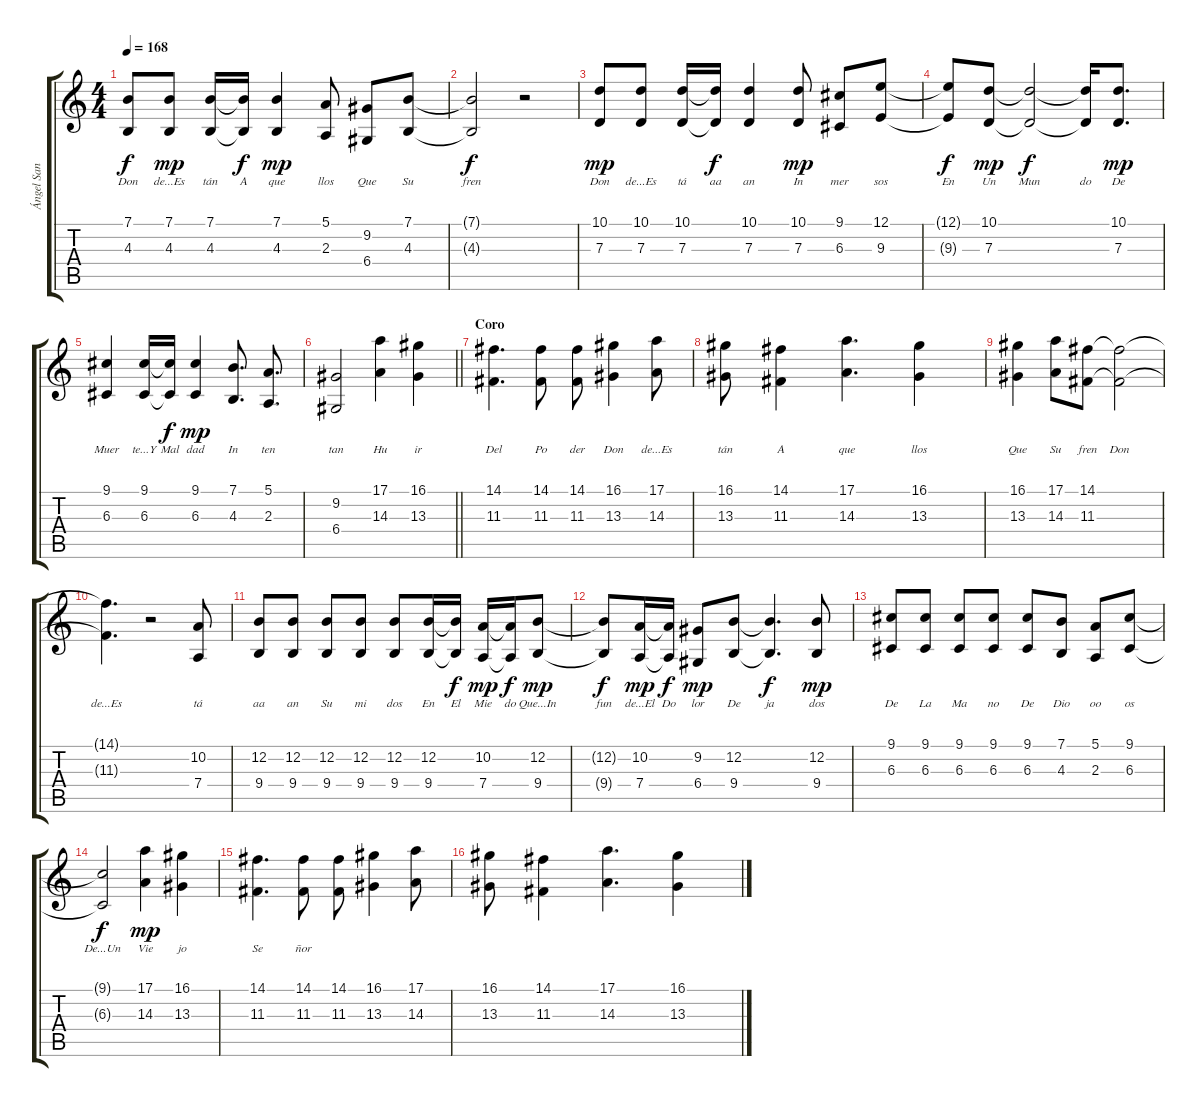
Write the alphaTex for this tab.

\track ("Ángel San Juan (Voz)" "Ángel San ") {instrument lead2sawtooth}
\staff {score tabs}
\tuning (E4 B3 G3 D3 A2 E2) {hide}
\ts (4 4)
\tempo 168
\clef g2
\ks c
(7.1{t} 4.3{t}).8{lyrics (0 "Don") lyrics (1 "") lyrics (2 "") lyrics (3 "") lyrics (4 "") dy f} (7.1 4.3).8{lyrics (0 "de...Es") lyrics (1 "") lyrics (2 "") lyrics (3 "") lyrics (4 "") dy mp} (7.1 4.3).16{lyrics (0 "tán") lyrics (1 "") lyrics (2 "") lyrics (3 "") lyrics (4 "")} (7.1{t} 4.3{t}).16{lyrics (0 "A") lyrics (1 "") lyrics (2 "") lyrics (3 "") lyrics (4 "") dy f} (7.1 4.3).4{lyrics (0 "que") lyrics (1 "") lyrics (2 "") lyrics (3 "") lyrics (4 "") dy mp} (5.1 2.3).8{lyrics (0 "llos") lyrics (1 "") lyrics (2 "") lyrics (3 "") lyrics (4 "")} (9.2 6.4).8{lyrics (0 "Que") lyrics (1 "") lyrics (2 "") lyrics (3 "") lyrics (4 "")} (7.1 4.3).8{lyrics (0 "Su") lyrics (1 "") lyrics (2 "") lyrics (3 "") lyrics (4 "")} |
(7.1{t} 4.3{t}).2{lyrics (0 "fren") lyrics (1 "") lyrics (2 "") lyrics (3 "") lyrics (4 "") dy f} r.2 |
(10.1 7.3).8{lyrics (0 "Don") lyrics (1 "") lyrics (2 "") lyrics (3 "") lyrics (4 "") dy mp} (10.1 7.3).8{lyrics (0 "de...Es") lyrics (1 "") lyrics (2 "") lyrics (3 "") lyrics (4 "")} (10.1 7.3).16{lyrics (0 "tá") lyrics (1 "") lyrics (2 "") lyrics (3 "") lyrics (4 "")} (10.1{t} 7.3{t}).16{lyrics (0 "aa") lyrics (1 "") lyrics (2 "") lyrics (3 "") lyrics (4 "") dy f} (10.1 7.3).4{lyrics (0 "an") lyrics (1 "") lyrics (2 "") lyrics (3 "") lyrics (4 "")} (10.1 7.3).8{lyrics (0 "In") lyrics (1 "") lyrics (2 "") lyrics (3 "") lyrics (4 "") dy mp} (9.1 6.3).8{lyrics (0 "mer") lyrics (1 "") lyrics (2 "") lyrics (3 "") lyrics (4 "")} (12.1 9.3).8{lyrics (0 "sos") lyrics (1 "") lyrics (2 "") lyrics (3 "") lyrics (4 "")} |
(12.1{t} 9.3{t}).8{lyrics (0 "En") lyrics (1 "") lyrics (2 "") lyrics (3 "") lyrics (4 "") dy f} (10.1 7.3).8{lyrics (0 "Un") lyrics (1 "") lyrics (2 "") lyrics (3 "") lyrics (4 "") dy mp} (10.1{t} 7.3{t}).2{lyrics (0 "Mun") lyrics (1 "") lyrics (2 "") lyrics (3 "") lyrics (4 "") dy f} (10.1{t} 7.3{t}).16{lyrics (0 "do") lyrics (1 "") lyrics (2 "") lyrics (3 "") lyrics (4 "")} (10.1 7.3).8{d lyrics (0 "De") lyrics (1 "") lyrics (2 "") lyrics (3 "") lyrics (4 "") dy mp} |
(9.1 6.3).4{lyrics (0 "Muer") lyrics (1 "") lyrics (2 "") lyrics (3 "") lyrics (4 "")} (9.1 6.3).16{lyrics (0 "te...Y") lyrics (1 "") lyrics (2 "") lyrics (3 "") lyrics (4 "")} (9.1{t} 6.3{t}).16{lyrics (0 "Mal") lyrics (1 "") lyrics (2 "") lyrics (3 "") lyrics (4 "") dy f} (9.1 6.3).4{lyrics (0 "dad") lyrics (1 "") lyrics (2 "") lyrics (3 "") lyrics (4 "") dy mp} (7.1 4.3).8{d lyrics (0 "In") lyrics (1 "") lyrics (2 "") lyrics (3 "") lyrics (4 "")} (5.1 2.3).8{d lyrics (0 "ten") lyrics (1 "") lyrics (2 "") lyrics (3 "") lyrics (4 "")} |
\barLineRight lightlight
(9.2 6.4).2{lyrics (0 "tan") lyrics (1 "") lyrics (2 "") lyrics (3 "") lyrics (4 "")} (17.1 14.3).4{lyrics (0 "Hu") lyrics (1 "") lyrics (2 "") lyrics (3 "") lyrics (4 "")} (16.1 13.3).4{lyrics (0 "ir") lyrics (1 "") lyrics (2 "") lyrics (3 "") lyrics (4 "")} |
\section ("" "Coro")
(14.1 11.3).4{d lyrics (0 "Del") lyrics (1 "") lyrics (2 "") lyrics (3 "") lyrics (4 "")} (14.1 11.3).8{lyrics (0 "Po") lyrics (1 "") lyrics (2 "") lyrics (3 "") lyrics (4 "")} (14.1 11.3).8{lyrics (0 "der") lyrics (1 "") lyrics (2 "") lyrics (3 "") lyrics (4 "")} (16.1 13.3).4{lyrics (0 "Don") lyrics (1 "") lyrics (2 "") lyrics (3 "") lyrics (4 "")} (17.1 14.3).8{lyrics (0 "de...Es") lyrics (1 "") lyrics (2 "") lyrics (3 "") lyrics (4 "")} |
(16.1 13.3).8{lyrics (0 "tán") lyrics (1 "") lyrics (2 "") lyrics (3 "") lyrics (4 "")} (14.1 11.3).4{lyrics (0 "A") lyrics (1 "") lyrics (2 "") lyrics (3 "") lyrics (4 "")} (17.1 14.3).4{d lyrics (0 "que") lyrics (1 "") lyrics (2 "") lyrics (3 "") lyrics (4 "")} (16.1 13.3).4{lyrics (0 "llos") lyrics (1 "") lyrics (2 "") lyrics (3 "") lyrics (4 "")} |
(16.1 13.3).4{lyrics (0 "Que") lyrics (1 "") lyrics (2 "") lyrics (3 "") lyrics (4 "")} (17.1 14.3).8{lyrics (0 "Su") lyrics (1 "") lyrics (2 "") lyrics (3 "") lyrics (4 "")} (14.1 11.3).8{lyrics (0 "fren") lyrics (1 "") lyrics (2 "") lyrics (3 "") lyrics (4 "")} (14.1{t} 11.3{t}).2{lyrics (0 "Don") lyrics (1 "") lyrics (2 "") lyrics (3 "") lyrics (4 "")} |
(14.1{t} 11.3{t}).4{d lyrics (0 "de...Es") lyrics (1 "") lyrics (2 "") lyrics (3 "") lyrics (4 "")} r.2 (10.2 7.4).8{lyrics (0 "tá") lyrics (1 "") lyrics (2 "") lyrics (3 "") lyrics (4 "")} |
(12.2 9.4).8{lyrics (0 "aa") lyrics (1 "") lyrics (2 "") lyrics (3 "") lyrics (4 "")} (12.2 9.4).8{lyrics (0 "an") lyrics (1 "") lyrics (2 "") lyrics (3 "") lyrics (4 "")} (12.2 9.4).8{lyrics (0 "Su") lyrics (1 "") lyrics (2 "") lyrics (3 "") lyrics (4 "")} (12.2 9.4).8{lyrics (0 "mi") lyrics (1 "") lyrics (2 "") lyrics (3 "") lyrics (4 "")} (12.2 9.4).8{lyrics (0 "dos") lyrics (1 "") lyrics (2 "") lyrics (3 "") lyrics (4 "")} (12.2 9.4).16{lyrics (0 "En") lyrics (1 "") lyrics (2 "") lyrics (3 "") lyrics (4 "")} (12.2{t} 9.4{t}).16{lyrics (0 "El") lyrics (1 "") lyrics (2 "") lyrics (3 "") lyrics (4 "") dy f} (10.2 7.4).16{lyrics (0 "Mie") lyrics (1 "") lyrics (2 "") lyrics (3 "") lyrics (4 "") dy mp} (10.2{t} 7.4{t}).16{lyrics (0 "do") lyrics (1 "") lyrics (2 "") lyrics (3 "") lyrics (4 "") dy f} (12.2 9.4).8{lyrics (0 "Que...In") lyrics (1 "") lyrics (2 "") lyrics (3 "") lyrics (4 "") dy mp} |
(12.2{t} 9.4{t}).8{lyrics (0 "fun") lyrics (1 "") lyrics (2 "") lyrics (3 "") lyrics (4 "") dy f} (10.2 7.4).16{lyrics (0 "de...El") lyrics (1 "") lyrics (2 "") lyrics (3 "") lyrics (4 "") dy mp} (10.2{t} 7.4{t}).16{lyrics (0 "Do") lyrics (1 "") lyrics (2 "") lyrics (3 "") lyrics (4 "") dy f} (9.2 6.4).8{lyrics (0 "lor") lyrics (1 "") lyrics (2 "") lyrics (3 "") lyrics (4 "") dy mp} (12.2 9.4).8{lyrics (0 "De") lyrics (1 "") lyrics (2 "") lyrics (3 "") lyrics (4 "")} (12.2{t} 9.4{t}).4{d lyrics (0 "ja") lyrics (1 "") lyrics (2 "") lyrics (3 "") lyrics (4 "") dy f} (12.2 9.4).8{lyrics (0 "dos") lyrics (1 "") lyrics (2 "") lyrics (3 "") lyrics (4 "") dy mp} |
(9.1 6.3).8{lyrics (0 "De") lyrics (1 "") lyrics (2 "") lyrics (3 "") lyrics (4 "")} (9.1 6.3).8{lyrics (0 "La") lyrics (1 "") lyrics (2 "") lyrics (3 "") lyrics (4 "")} (9.1 6.3).8{lyrics (0 "Ma") lyrics (1 "") lyrics (2 "") lyrics (3 "") lyrics (4 "")} (9.1 6.3).8{lyrics (0 "no") lyrics (1 "") lyrics (2 "") lyrics (3 "") lyrics (4 "")} (9.1 6.3).8{lyrics (0 "De") lyrics (1 "") lyrics (2 "") lyrics (3 "") lyrics (4 "")} (7.1 4.3).8{lyrics (0 "Dio") lyrics (1 "") lyrics (2 "") lyrics (3 "") lyrics (4 "")} (5.1 2.3).8{lyrics (0 "oo") lyrics (1 "") lyrics (2 "") lyrics (3 "") lyrics (4 "")} (9.1 6.3).8{lyrics (0 "os") lyrics (1 "") lyrics (2 "") lyrics (3 "") lyrics (4 "")} |
(9.1{t} 6.3{t}).2{lyrics (0 "De...Un") lyrics (1 "") lyrics (2 "") lyrics (3 "") lyrics (4 "") dy f} (17.1 14.3).4{lyrics (0 "Vie") lyrics (1 "") lyrics (2 "") lyrics (3 "") lyrics (4 "") dy mp} (16.1 13.3).4{lyrics (0 "jo") lyrics (1 "") lyrics (2 "") lyrics (3 "") lyrics (4 "")} |
(14.1 11.3).4{d lyrics (0 "Se") lyrics (1 "") lyrics (2 "") lyrics (3 "") lyrics (4 "")} (14.1 11.3).8{lyrics (0 "ñor") lyrics (1 "") lyrics (2 "") lyrics (3 "") lyrics (4 "")} (14.1 11.3).8 (16.1 13.3).4 (17.1 14.3).8 |
(16.1 13.3).8 (14.1 11.3).4 (17.1 14.3).4{d} (16.1 13.3).4
